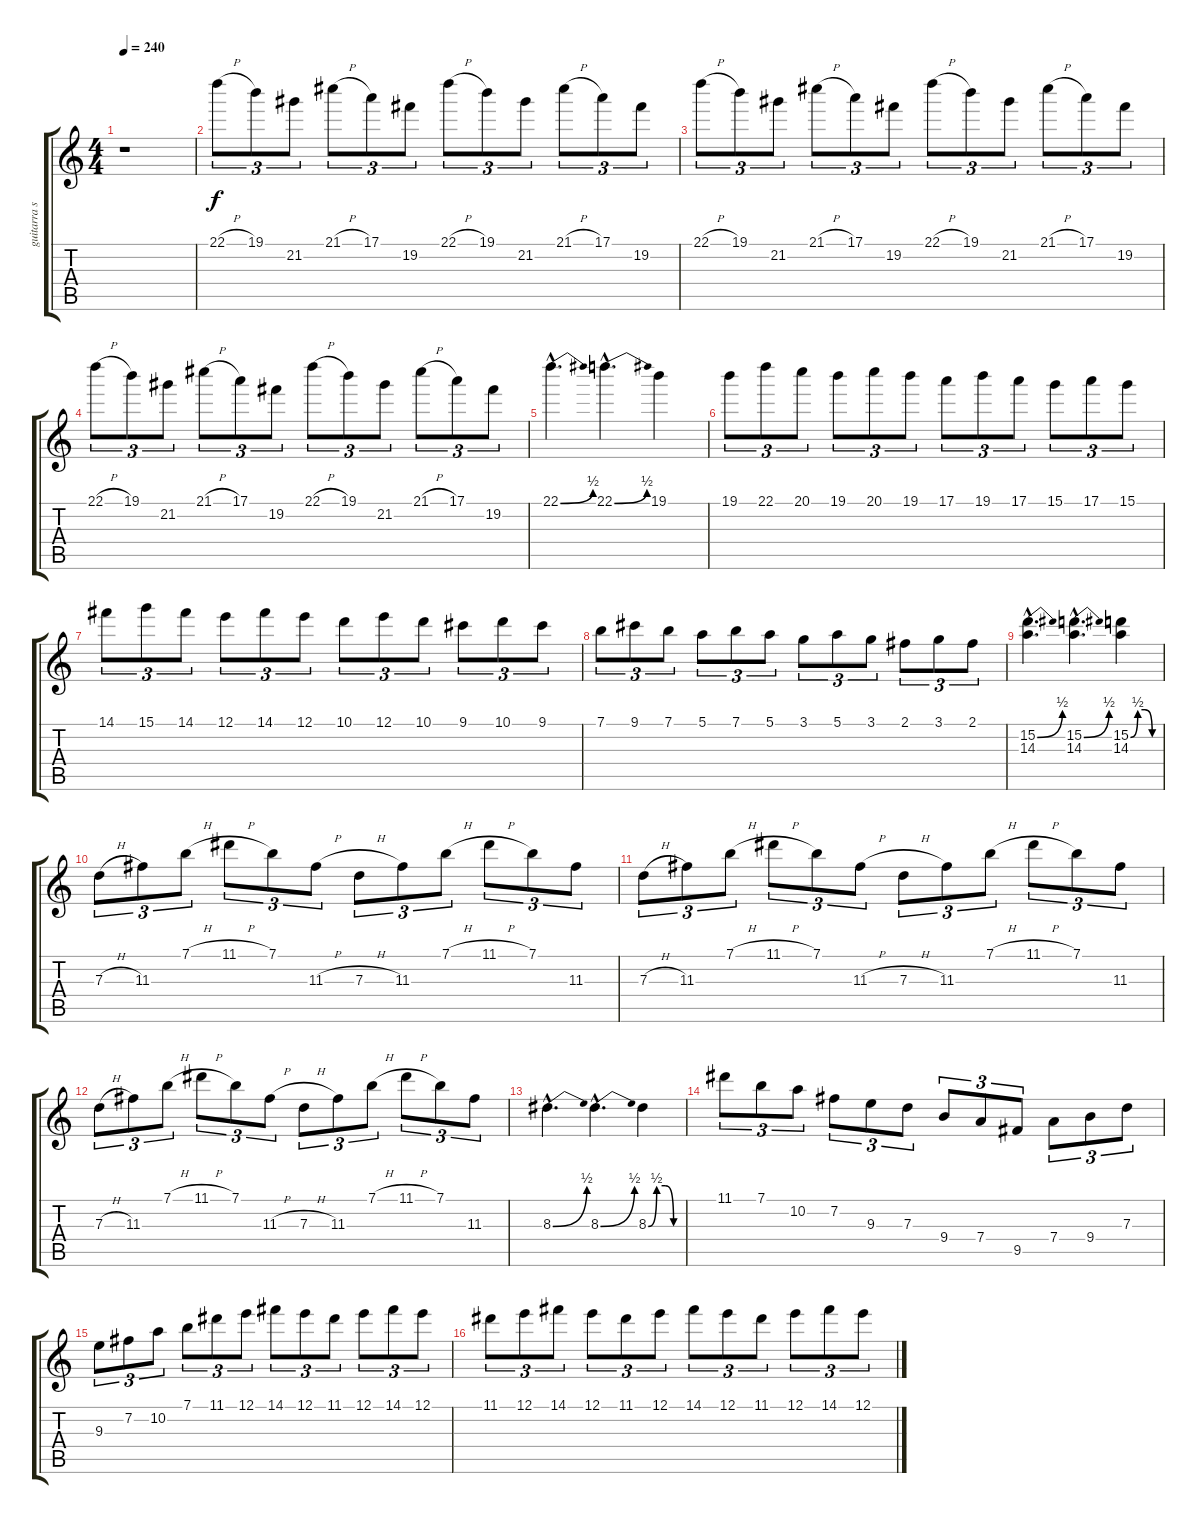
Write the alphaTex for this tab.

\track ("guitarra solo" "guitarra s") {instrument distortionguitar}
\staff {score tabs}
\tuning (E4 B3 G3 D3 A2 E2) {hide}
\ts (4 4)
\tempo 240
\clef g2
\ks c
r.1{dy f instrument distortionguitar} |
22.1{h}.8{tu (3 2)} 19.1.8{tu (3 2)} 21.2.8{tu (3 2)} 21.1{h}.8{tu (3 2)} 17.1.8{tu (3 2)} 19.2.8{tu (3 2)} 22.1{h}.8{tu (3 2)} 19.1.8{tu (3 2)} 21.2.8{tu (3 2)} 21.1{h}.8{tu (3 2)} 17.1.8{tu (3 2)} 19.2.8{tu (3 2)} |
22.1{h}.8{tu (3 2)} 19.1.8{tu (3 2)} 21.2.8{tu (3 2)} 21.1{h}.8{tu (3 2)} 17.1.8{tu (3 2)} 19.2.8{tu (3 2)} 22.1{h}.8{tu (3 2)} 19.1.8{tu (3 2)} 21.2.8{tu (3 2)} 21.1{h}.8{tu (3 2)} 17.1.8{tu (3 2)} 19.2.8{tu (3 2)} |
22.1{h}.8{tu (3 2)} 19.1.8{tu (3 2)} 21.2.8{tu (3 2)} 21.1{h}.8{tu (3 2)} 17.1.8{tu (3 2)} 19.2.8{tu (3 2)} 22.1{h}.8{tu (3 2)} 19.1.8{tu (3 2)} 21.2.8{tu (3 2)} 21.1{h}.8{tu (3 2)} 17.1.8{tu (3 2)} 19.2.8{tu (3 2)} |
22.1{be (bend 0 0 60 2) hac}.4{d} 22.1{be (bend 0 0 60 2) hac}.4{d} 19.1.4 |
19.1.8{tu (3 2)} 22.1.8{tu (3 2)} 20.1.8{tu (3 2)} 19.1.8{tu (3 2)} 20.1.8{tu (3 2)} 19.1.8{tu (3 2)} 17.1.8{tu (3 2)} 19.1.8{tu (3 2)} 17.1.8{tu (3 2)} 15.1.8{tu (3 2)} 17.1.8{tu (3 2)} 15.1.8{tu (3 2)} |
14.1.8{tu (3 2)} 15.1.8{tu (3 2)} 14.1.8{tu (3 2)} 12.1.8{tu (3 2)} 14.1.8{tu (3 2)} 12.1.8{tu (3 2)} 10.1.8{tu (3 2)} 12.1.8{tu (3 2)} 10.1.8{tu (3 2)} 9.1.8{tu (3 2)} 10.1.8{tu (3 2)} 9.1.8{tu (3 2)} |
7.1.8{tu (3 2)} 9.1.8{tu (3 2)} 7.1.8{tu (3 2)} 5.1.8{tu (3 2)} 7.1.8{tu (3 2)} 5.1.8{tu (3 2)} 3.1.8{tu (3 2)} 5.1.8{tu (3 2)} 3.1.8{tu (3 2)} 2.1.8{tu (3 2)} 3.1.8{tu (3 2)} 2.1.8{tu (3 2)} |
(15.2{be (bend 0 0 60 2) hac} 14.3{hac}).4{d} (15.2{be (bend 0 0 60 2) hac} 14.3{hac}).4{d} (15.2{be (custom 0 0 15 2 30 2 45 0 60 0)} 14.3).4 |
7.3{h}.8{tu (3 2)} 11.3.8{tu (3 2)} 7.1{h}.8{tu (3 2)} 11.1{h}.8{tu (3 2)} 7.1.8{tu (3 2)} 11.3{h}.8{tu (3 2)} 7.3{h}.8{tu (3 2)} 11.3.8{tu (3 2)} 7.1{h}.8{tu (3 2)} 11.1{h}.8{tu (3 2)} 7.1.8{tu (3 2)} 11.3.8{tu (3 2)} |
7.3{h}.8{tu (3 2)} 11.3.8{tu (3 2)} 7.1{h}.8{tu (3 2)} 11.1{h}.8{tu (3 2)} 7.1.8{tu (3 2)} 11.3{h}.8{tu (3 2)} 7.3{h}.8{tu (3 2)} 11.3.8{tu (3 2)} 7.1{h}.8{tu (3 2)} 11.1{h}.8{tu (3 2)} 7.1.8{tu (3 2)} 11.3.8{tu (3 2)} |
7.3{h}.8{tu (3 2)} 11.3.8{tu (3 2)} 7.1{h}.8{tu (3 2)} 11.1{h}.8{tu (3 2)} 7.1.8{tu (3 2)} 11.3{h}.8{tu (3 2)} 7.3{h}.8{tu (3 2)} 11.3.8{tu (3 2)} 7.1{h}.8{tu (3 2)} 11.1{h}.8{tu (3 2)} 7.1.8{tu (3 2)} 11.3.8{tu (3 2)} |
8.3{be (bend 0 0 60 2) hac}.4{d} 8.3{be (bend 0 0 60 2) hac}.4{d} 8.3{be (custom 0 0 15 2 30 2 45 0 60 0)}.4 |
11.1.8{tu (3 2)} 7.1.8{tu (3 2)} 10.2.8{tu (3 2)} 7.2.8{tu (3 2)} 9.3.8{tu (3 2)} 7.3.8{tu (3 2)} 9.4.8{tu (3 2)} 7.4.8{tu (3 2)} 9.5.8{tu (3 2)} 7.4.8{tu (3 2)} 9.4.8{tu (3 2)} 7.3.8{tu (3 2)} |
9.3.8{tu (3 2)} 7.2.8{tu (3 2)} 10.2.8{tu (3 2)} 7.1.8{tu (3 2)} 11.1.8{tu (3 2)} 12.1.8{tu (3 2)} 14.1.8{tu (3 2)} 12.1.8{tu (3 2)} 11.1.8{tu (3 2)} 12.1.8{tu (3 2)} 14.1.8{tu (3 2)} 12.1.8{tu (3 2)} |
11.1.8{tu (3 2)} 12.1.8{tu (3 2)} 14.1.8{tu (3 2)} 12.1.8{tu (3 2)} 11.1.8{tu (3 2)} 12.1.8{tu (3 2)} 14.1.8{tu (3 2)} 12.1.8{tu (3 2)} 11.1.8{tu (3 2)} 12.1.8{tu (3 2)} 14.1.8{tu (3 2)} 12.1.8{tu (3 2)}
